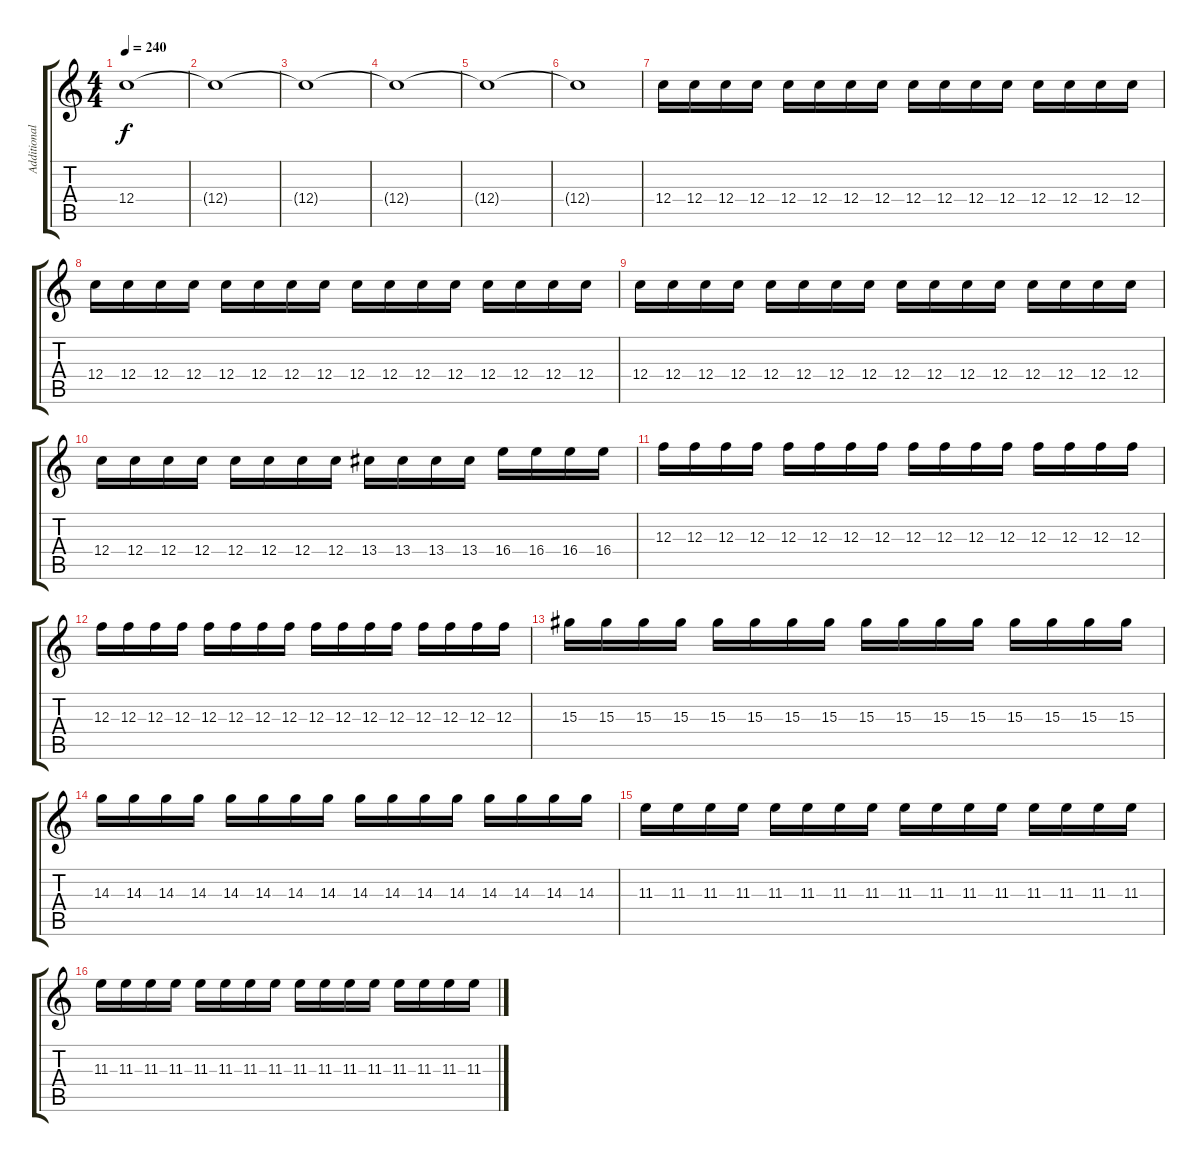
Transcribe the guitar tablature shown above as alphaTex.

\track ("Additional guitar #1" "Additional") {instrument distortionguitar}
\staff {score tabs}
\tuning (D4 A3 F3 C3 G2 C2) {hide}
\ts (4 4)
\tempo 240
\clef g2
\ks c
12.4{t}.1{dy f} |
12.4{t}.1 |
12.4{t}.1 |
12.4{t}.1 |
12.4{t}.1 |
12.4{t}.1 |
12.4.16 12.4.16 12.4.16 12.4.16 12.4.16 12.4.16 12.4.16 12.4.16 12.4.16 12.4.16 12.4.16 12.4.16 12.4.16 12.4.16 12.4.16 12.4.16 |
12.4.16 12.4.16 12.4.16 12.4.16 12.4.16 12.4.16 12.4.16 12.4.16 12.4.16 12.4.16 12.4.16 12.4.16 12.4.16 12.4.16 12.4.16 12.4.16 |
12.4.16 12.4.16 12.4.16 12.4.16 12.4.16 12.4.16 12.4.16 12.4.16 12.4.16 12.4.16 12.4.16 12.4.16 12.4.16 12.4.16 12.4.16 12.4.16 |
12.4.16 12.4.16 12.4.16 12.4.16 12.4.16 12.4.16 12.4.16 12.4.16 13.4.16 13.4.16 13.4.16 13.4.16 16.4.16 16.4.16 16.4.16 16.4.16 |
12.3.16 12.3.16 12.3.16 12.3.16 12.3.16 12.3.16 12.3.16 12.3.16 12.3.16 12.3.16 12.3.16 12.3.16 12.3.16 12.3.16 12.3.16 12.3.16 |
12.3.16 12.3.16 12.3.16 12.3.16 12.3.16 12.3.16 12.3.16 12.3.16 12.3.16 12.3.16 12.3.16 12.3.16 12.3.16 12.3.16 12.3.16 12.3.16 |
15.3.16 15.3.16 15.3.16 15.3.16 15.3.16 15.3.16 15.3.16 15.3.16 15.3.16 15.3.16 15.3.16 15.3.16 15.3.16 15.3.16 15.3.16 15.3.16 |
14.3.16 14.3.16 14.3.16 14.3.16 14.3.16 14.3.16 14.3.16 14.3.16 14.3.16 14.3.16 14.3.16 14.3.16 14.3.16 14.3.16 14.3.16 14.3.16 |
11.3.16 11.3.16 11.3.16 11.3.16 11.3.16 11.3.16 11.3.16 11.3.16 11.3.16 11.3.16 11.3.16 11.3.16 11.3.16 11.3.16 11.3.16 11.3.16 |
11.3.16 11.3.16 11.3.16 11.3.16 11.3.16 11.3.16 11.3.16 11.3.16 11.3.16 11.3.16 11.3.16 11.3.16 11.3.16 11.3.16 11.3.16 11.3.16
